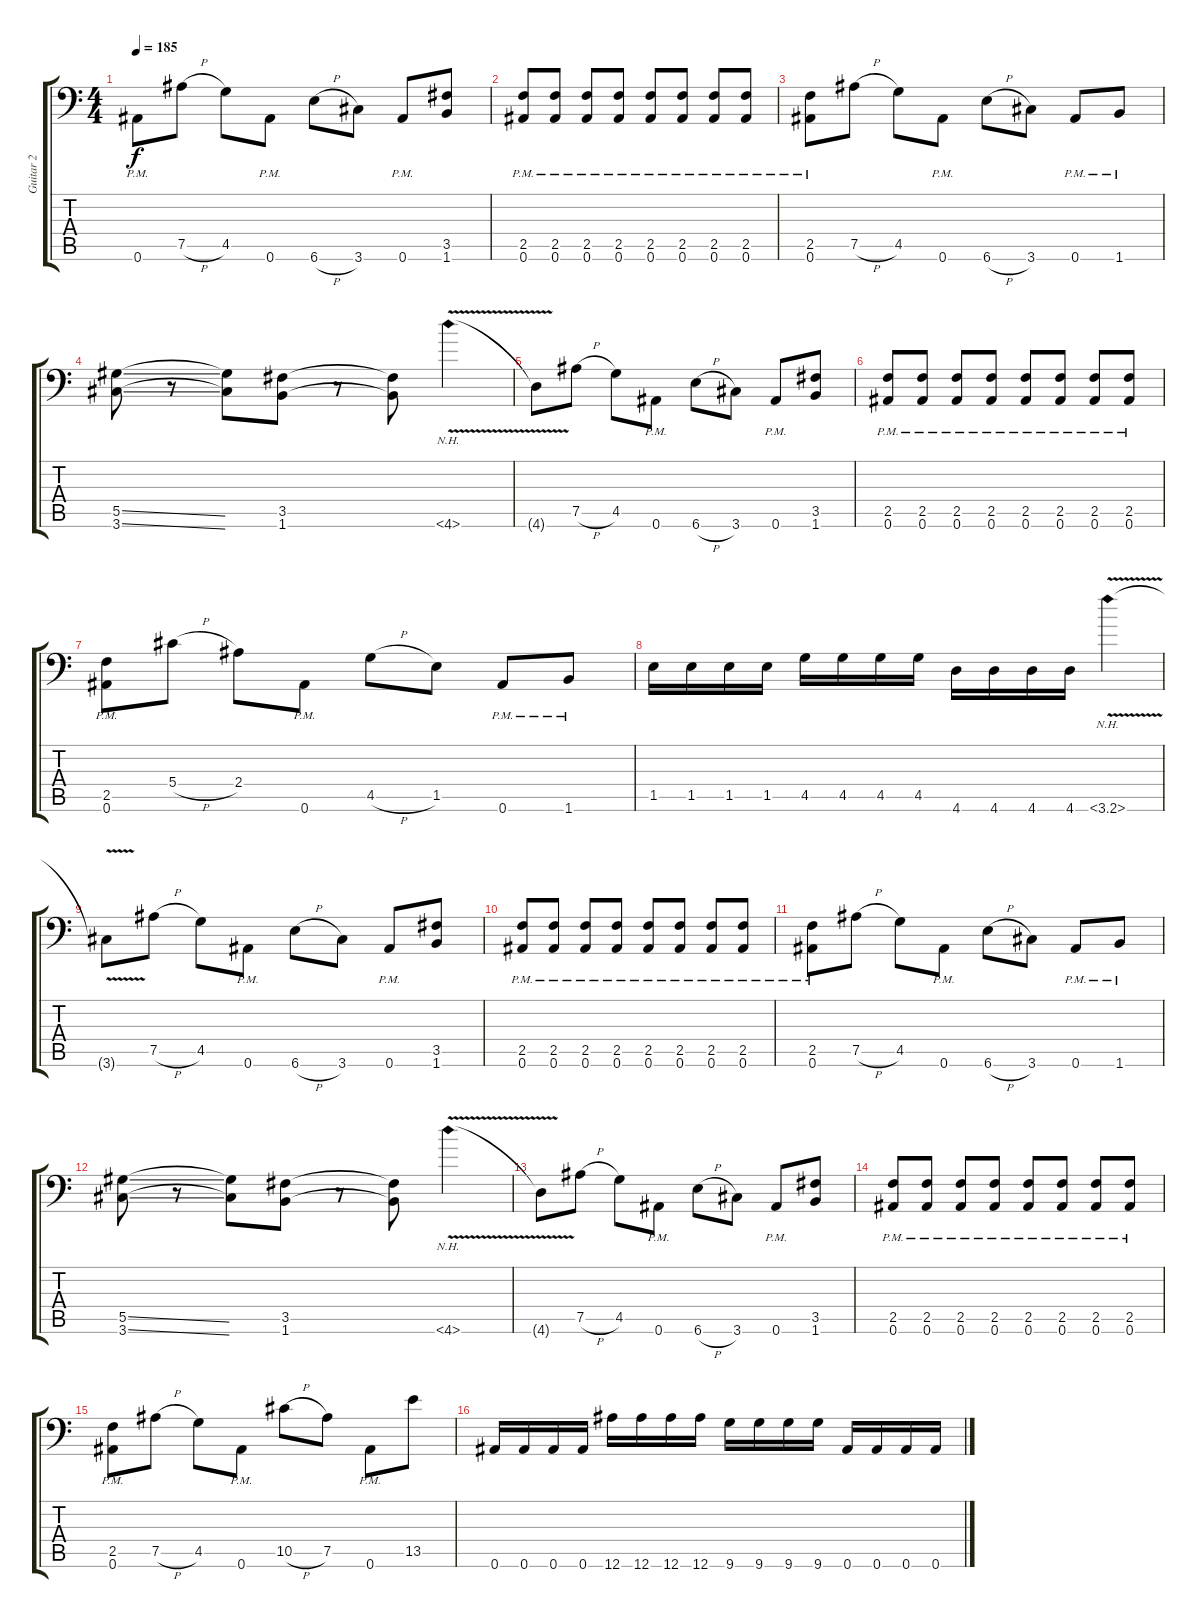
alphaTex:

\track ("Guitar 2" "Guitar 2") {instrument overdrivenguitar}
\staff {score tabs}
\tuning (Bb3 F3 Db3 Ab2 Eb2 Bb1) {hide}
\ts (4 4)
\tempo 185
\clef f4
\ks c
0.6{pm}.8{dy f instrument overdrivenguitar} 7.5{h}.8 4.5.8 0.6{pm}.8 6.6{h}.8 3.6.8 0.6{pm}.8 (3.5 1.6).8 |
(2.5{pm} 0.6{pm}).8 (2.5{pm} 0.6{pm}).8 (2.5{pm} 0.6{pm}).8 (2.5{pm} 0.6{pm}).8 (2.5{pm} 0.6{pm}).8 (2.5{pm} 0.6{pm}).8 (2.5{pm} 0.6{pm}).8 (2.5{pm} 0.6{pm}).8 |
(2.5{pm} 0.6{pm}).8 7.5{h}.8 4.5.8 0.6{pm}.8 6.6{h}.8 3.6.8 0.6{pm}.8 1.6{pm}.8 |
(5.5{ss} 3.6{ss}).8 r.8 (5.5{t} 3.6{t}).8 (3.5 1.6).8 r.8 (3.5{t} 1.6{t}).8 4.6{nh v}.4 |
4.6{v t}.8 7.5{h}.8 4.5.8 0.6{pm}.8 6.6{h}.8 3.6.8 0.6{pm}.8 (3.5 1.6).8 |
(2.5{pm} 0.6{pm}).8 (2.5{pm} 0.6{pm}).8 (2.5{pm} 0.6{pm}).8 (2.5{pm} 0.6{pm}).8 (2.5{pm} 0.6{pm}).8 (2.5{pm} 0.6{pm}).8 (2.5{pm} 0.6{pm}).8 (2.5{pm} 0.6{pm}).8 |
(2.5{pm} 0.6{pm}).8 5.4{h}.8 2.4.8 0.6{pm}.8 4.5{h}.8 1.5.8 0.6{pm}.8 1.6{pm}.8 |
1.5.16 1.5.16 1.5.16 1.5.16 4.5.16 4.5.16 4.5.16 4.5.16 4.6.16 4.6.16 4.6.16 4.6.16 3.6{nh v}.4 |
3.6{v t}.8 7.5{h}.8 4.5.8 0.6{pm}.8 6.6{h}.8 3.6.8 0.6{pm}.8 (3.5 1.6).8 |
(2.5{pm} 0.6{pm}).8 (2.5{pm} 0.6{pm}).8 (2.5{pm} 0.6{pm}).8 (2.5{pm} 0.6{pm}).8 (2.5{pm} 0.6{pm}).8 (2.5{pm} 0.6{pm}).8 (2.5{pm} 0.6{pm}).8 (2.5{pm} 0.6{pm}).8 |
(2.5{pm} 0.6{pm}).8 7.5{h}.8 4.5.8 0.6{pm}.8 6.6{h}.8 3.6.8 0.6{pm}.8 1.6{pm}.8 |
(5.5{ss} 3.6{ss}).8 r.8 (5.5{t} 3.6{t}).8 (3.5 1.6).8 r.8 (3.5{t} 1.6{t}).8 4.6{nh v}.4 |
4.6{v t}.8 7.5{h}.8 4.5.8 0.6{pm}.8 6.6{h}.8 3.6.8 0.6{pm}.8 (3.5 1.6).8 |
(2.5{pm} 0.6{pm}).8 (2.5{pm} 0.6{pm}).8 (2.5{pm} 0.6{pm}).8 (2.5{pm} 0.6{pm}).8 (2.5{pm} 0.6{pm}).8 (2.5{pm} 0.6{pm}).8 (2.5{pm} 0.6{pm}).8 (2.5{pm} 0.6{pm}).8 |
(2.5{pm} 0.6{pm}).8 7.5{h}.8 4.5.8 0.6{pm}.8 10.5{h}.8 7.5.8 0.6{pm}.8 13.5.8 |
0.6.16 0.6.16 0.6.16 0.6.16 12.6.16 12.6.16 12.6.16 12.6.16 9.6.16 9.6.16 9.6.16 9.6.16 0.6.16 0.6.16 0.6.16 0.6.16
